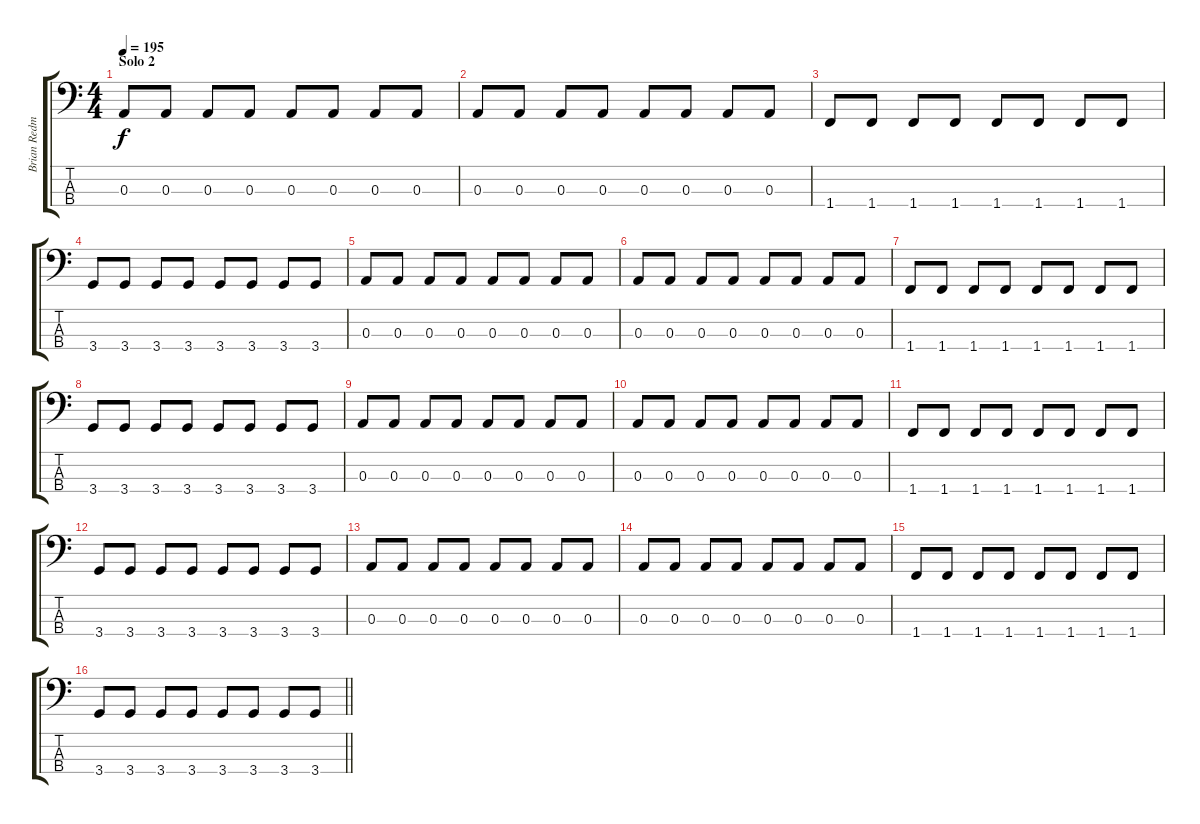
\track ("Brian Redman" "Brian Redm") {instrument electricbassfinger}
\staff {score tabs}
\tuning (G2 D2 A1 E1) {hide}
\ts (4 4)
\section ("" "Solo 2")
\tempo 195
\clef f4
\ks c
0.3.8{dy f} 0.3.8 0.3.8 0.3.8 0.3.8 0.3.8 0.3.8 0.3.8 |
0.3.8 0.3.8 0.3.8 0.3.8 0.3.8 0.3.8 0.3.8 0.3.8 |
1.4.8 1.4.8 1.4.8 1.4.8 1.4.8 1.4.8 1.4.8 1.4.8 |
3.4.8 3.4.8 3.4.8 3.4.8 3.4.8 3.4.8 3.4.8 3.4.8 |
0.3.8 0.3.8 0.3.8 0.3.8 0.3.8 0.3.8 0.3.8 0.3.8 |
0.3.8 0.3.8 0.3.8 0.3.8 0.3.8 0.3.8 0.3.8 0.3.8 |
1.4.8 1.4.8 1.4.8 1.4.8 1.4.8 1.4.8 1.4.8 1.4.8 |
3.4.8 3.4.8 3.4.8 3.4.8 3.4.8 3.4.8 3.4.8 3.4.8 |
0.3.8 0.3.8 0.3.8 0.3.8 0.3.8 0.3.8 0.3.8 0.3.8 |
0.3.8 0.3.8 0.3.8 0.3.8 0.3.8 0.3.8 0.3.8 0.3.8 |
1.4.8 1.4.8 1.4.8 1.4.8 1.4.8 1.4.8 1.4.8 1.4.8 |
3.4.8 3.4.8 3.4.8 3.4.8 3.4.8 3.4.8 3.4.8 3.4.8 |
0.3.8 0.3.8 0.3.8 0.3.8 0.3.8 0.3.8 0.3.8 0.3.8 |
0.3.8 0.3.8 0.3.8 0.3.8 0.3.8 0.3.8 0.3.8 0.3.8 |
1.4.8 1.4.8 1.4.8 1.4.8 1.4.8 1.4.8 1.4.8 1.4.8 |
\barLineRight lightlight
3.4.8 3.4.8 3.4.8 3.4.8 3.4.8 3.4.8 3.4.8 3.4.8
